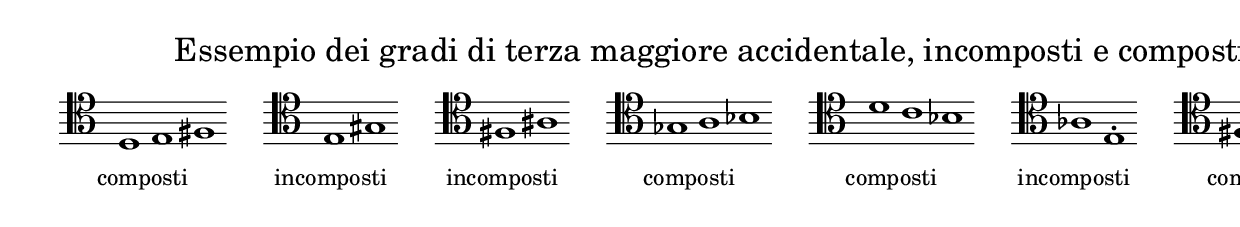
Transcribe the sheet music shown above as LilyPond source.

\version "2.22.2"

% Auto generated file

\header {
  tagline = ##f
}

dot = {
   \once \override Script.add-stem-support = ##f
   \once \override Script.toward-stem-shift = 0
   \once \override Script.skyline-horizontal-padding = 0
   \once \override Script.direction = 1
   \once \override Script.font-size = 1
}

\markup {
  \center-column {
    \line {
      \center-align
      \fontsize#3 { \concat { \normal-text "Essempio dei gradi di terza maggiore accidentale, incomposti e composti"} }
    }
    \null
    \line {
      \center-column {

        \line {
          \score {
            <<
              \new Staff \with { instrumentName = ""} {
                \override Staff.TimeSignature.stencil = ##f
                \override Staff.NoteHead.style = #'baroque
                \accidentalStyle Score.forget
                \cadenzaOn
                \clef "tenor"
                \key c #`((0 . ,NATURAL) (1 . ,NATURAL) (2 . ,NATURAL)
                          (3 . ,NATURAL) (4 . ,NATURAL) (5 . ,NATURAL)
                          (6 . ,NATURAL))  d1  e1  fis1 
                \cadenzaOff
              }
            >>
            \layout {
              \context {
                \Score
                \override SpacingSpanner.common-shortest-duration = #(ly:make-moment 1)
              }
            }
          }
        }
        \null
        \line {
          \left-align {  \normal-text "composti" }
        }

      }
      \hspace #3 
      \center-column {

        \line {
          \score {
            <<
              \new Staff \with { instrumentName = ""} {
                \override Staff.TimeSignature.stencil = ##f
                \override Staff.NoteHead.style = #'baroque
                \accidentalStyle Score.forget
                \cadenzaOn
                \clef "tenor"
                \key c #`((0 . ,NATURAL) (1 . ,NATURAL) (2 . ,NATURAL)
                          (3 . ,NATURAL) (4 . ,NATURAL) (5 . ,NATURAL)
                          (6 . ,NATURAL))  e1  gis1 
                \cadenzaOff
              }
            >>
            \layout {
              \context {
                \Score
                \override SpacingSpanner.common-shortest-duration = #(ly:make-moment 1)
              }
            }
          }
        }
        \null
        \line {
          \left-align {  \normal-text "incomposti" }
        }

      }
      \hspace #3 
      \center-column {

        \line {
          \score {
            <<
              \new Staff \with { instrumentName = ""} {
                \override Staff.TimeSignature.stencil = ##f
                \override Staff.NoteHead.style = #'baroque
                \accidentalStyle Score.forget
                \cadenzaOn
                \clef "tenor"
                \key c #`((0 . ,NATURAL) (1 . ,NATURAL) (2 . ,NATURAL)
                          (3 . ,NATURAL) (4 . ,NATURAL) (5 . ,NATURAL)
                          (6 . ,NATURAL))  fis1  ais1 
                \cadenzaOff
              }
            >>
            \layout {
              \context {
                \Score
                \override SpacingSpanner.common-shortest-duration = #(ly:make-moment 1)
              }
            }
          }
        }
        \null
        \line {
          \left-align {  \normal-text "incomposti" }
        }

      }
      \hspace #3 
      \center-column {

        \line {
          \score {
            <<
              \new Staff \with { instrumentName = ""} {
                \override Staff.TimeSignature.stencil = ##f
                \override Staff.NoteHead.style = #'baroque
                \accidentalStyle Score.forget
                \cadenzaOn
                \clef "tenor"
                \key c #`((0 . ,NATURAL) (1 . ,NATURAL) (2 . ,NATURAL)
                          (3 . ,NATURAL) (4 . ,NATURAL) (5 . ,NATURAL)
                          (6 . ,NATURAL))  ges1  a1  bes1 
                \cadenzaOff
              }
            >>
            \layout {
              \context {
                \Score
                \override SpacingSpanner.common-shortest-duration = #(ly:make-moment 1)
              }
            }
          }
        }
        \null
        \line {
          \left-align {  \normal-text "composti" }
        }

      }
      \hspace #3 
      \center-column {

        \line {
          \score {
            <<
              \new Staff \with { instrumentName = ""} {
                \override Staff.TimeSignature.stencil = ##f
                \override Staff.NoteHead.style = #'baroque
                \accidentalStyle Score.forget
                \cadenzaOn
                \clef "tenor"
                \key c #`((0 . ,NATURAL) (1 . ,NATURAL) (2 . ,NATURAL)
                          (3 . ,NATURAL) (4 . ,NATURAL) (5 . ,NATURAL)
                          (6 . ,NATURAL))  d'1  c'1  bes1 
                \cadenzaOff
              }
            >>
            \layout {
              \context {
                \Score
                \override SpacingSpanner.common-shortest-duration = #(ly:make-moment 1)
              }
            }
          }
        }
        \null
        \line {
          \left-align {  \normal-text "composti" }
        }

      }
      \hspace #3 
      \center-column {

        \line {
          \score {
            <<
              \new Staff \with { instrumentName = ""} {
                \override Staff.TimeSignature.stencil = ##f
                \override Staff.NoteHead.style = #'baroque
                \accidentalStyle Score.forget
                \cadenzaOn
                \clef "tenor"
                \key c #`((0 . ,NATURAL) (1 . ,NATURAL) (2 . ,NATURAL)
                          (3 . ,NATURAL) (4 . ,NATURAL) (5 . ,NATURAL)
                          (6 . ,NATURAL))  as1  \dot e1-. 
                \cadenzaOff
              }
            >>
            \layout {
              \context {
                \Score
                \override SpacingSpanner.common-shortest-duration = #(ly:make-moment 1)
              }
            }
          }
        }
        \null
        \line {
          \left-align {  \normal-text "incomposti" }
        }

      }
      \hspace #3 
      \center-column {

        \line {
          \score {
            <<
              \new Staff \with { instrumentName = ""} {
                \override Staff.TimeSignature.stencil = ##f
                \override Staff.NoteHead.style = #'baroque
                \accidentalStyle Score.forget
                \cadenzaOn
                \clef "tenor"
                \key c #`((0 . ,NATURAL) (1 . ,NATURAL) (2 . ,NATURAL)
                          (3 . ,NATURAL) (4 . ,NATURAL) (5 . ,NATURAL)
                          (6 . ,NATURAL))  fis1  e1  d1 
                \cadenzaOff
              }
            >>
            \layout {
              \context {
                \Score
                \override SpacingSpanner.common-shortest-duration = #(ly:make-moment 1)
              }
            }
          }
        }
        \null
        \line {
          \left-align {  \normal-text "composti" }
        }

      }
      \hspace #3 

    }
  }
}